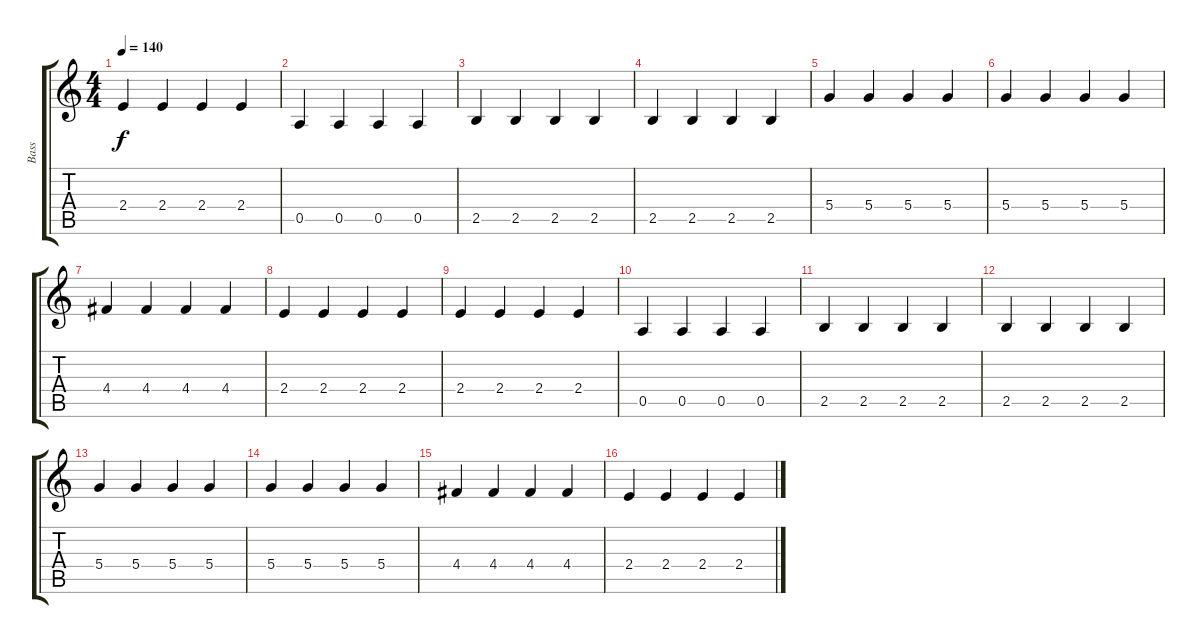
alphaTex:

\track ("Bass" "Bass") {instrument fretlessbass}
\staff {score tabs}
\tuning (E4 B3 G3 D3 A2 E2) {hide}
\ts (4 4)
\tempo 140
\clef g2
\ks c
2.4.4{dy f} 2.4.4 2.4.4 2.4.4 |
0.5.4 0.5.4 0.5.4 0.5.4 |
2.5.4 2.5.4 2.5.4 2.5.4 |
2.5.4 2.5.4 2.5.4 2.5.4 |
5.4.4 5.4.4 5.4.4 5.4.4 |
5.4.4 5.4.4 5.4.4 5.4.4 |
4.4.4 4.4.4 4.4.4 4.4.4 |
2.4.4 2.4.4 2.4.4 2.4.4 |
2.4.4 2.4.4 2.4.4 2.4.4 |
0.5.4 0.5.4 0.5.4 0.5.4 |
2.5.4 2.5.4 2.5.4 2.5.4 |
2.5.4 2.5.4 2.5.4 2.5.4 |
5.4.4 5.4.4 5.4.4 5.4.4 |
5.4.4 5.4.4 5.4.4 5.4.4 |
4.4.4 4.4.4 4.4.4 4.4.4 |
2.4.4 2.4.4 2.4.4 2.4.4
